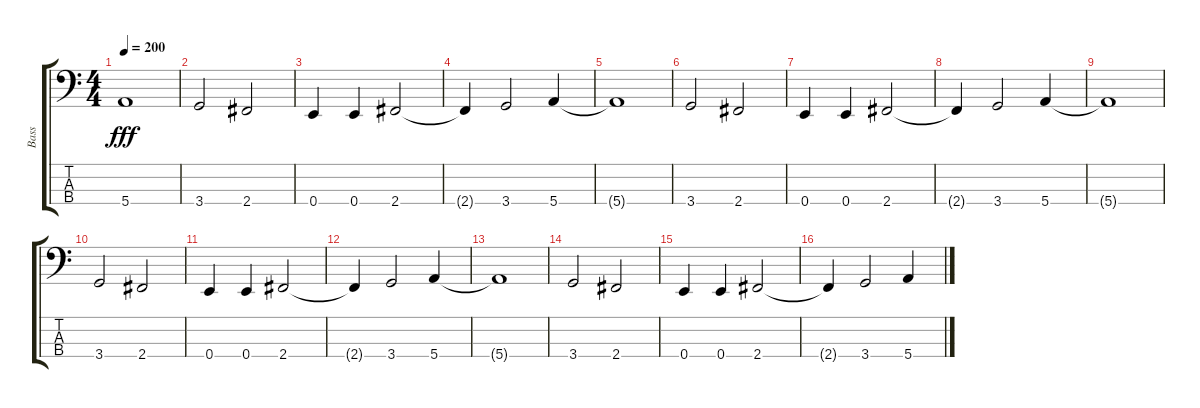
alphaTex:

\track ("Bass" "Bass") {instrument electricbasspick}
\staff {score tabs}
\tuning (G2 D2 A1 E1) {hide}
\ts (4 4)
\tempo 200
\clef f4
\ks c
5.4{t}.1{dy fff} |
3.4.2 2.4.2 |
0.4.4 0.4.4 2.4.2 |
2.4{t}.4 3.4.2 5.4.4 |
5.4{t}.1 |
3.4.2 2.4.2 |
0.4.4 0.4.4 2.4.2 |
2.4{t}.4 3.4.2 5.4.4 |
5.4{t}.1 |
3.4.2 2.4.2 |
0.4.4 0.4.4 2.4.2 |
2.4{t}.4 3.4.2 5.4.4 |
5.4{t}.1 |
3.4.2 2.4.2 |
0.4.4 0.4.4 2.4.2 |
2.4{t}.4 3.4.2 5.4.4
